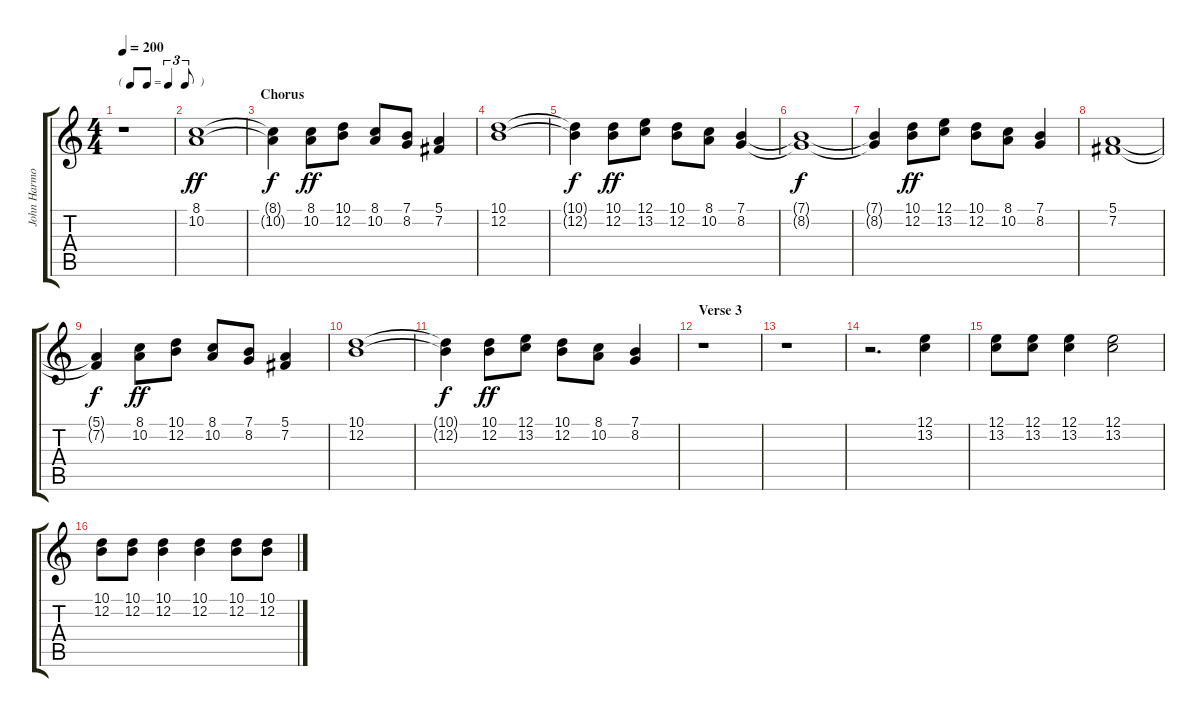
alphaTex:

\track ("John Harmonica" "John Harmo") {instrument harmonica}
\staff {score tabs}
\tuning (E4 B3 G3 D3 A2 E2) {hide}
\ts (4 4)
\tf triplet8th
\tempo 200
\clef g2
\ks c
r.1{dy ff} |
(8.1 10.2).1 |
\section ("" "Chorus")
(8.1{t} 10.2{t}).4{dy f} (8.1 10.2).8{dy ff} (10.1 12.2).8 (8.1 10.2).8 (7.1 8.2).8 (5.1 7.2).4 |
(10.1 12.2).1 |
(10.1{t} 12.2{t}).4{dy f} (10.1 12.2).8{dy ff} (12.1 13.2).8 (10.1 12.2).8 (8.1 10.2).8 (7.1 8.2).4 |
(7.1{t} 8.2{t}).1{dy f} |
(7.1{t} 8.2{t}).4 (10.1 12.2).8{dy ff} (12.1 13.2).8 (10.1 12.2).8 (8.1 10.2).8 (7.1 8.2).4 |
(5.1 7.2).1 |
(5.1{t} 7.2{t}).4{dy f} (8.1 10.2).8{dy ff} (10.1 12.2).8 (8.1 10.2).8 (7.1 8.2).8 (5.1 7.2).4 |
(10.1 12.2).1 |
(10.1{t} 12.2{t}).4{dy f} (10.1 12.2).8{dy ff} (12.1 13.2).8 (10.1 12.2).8 (8.1 10.2).8 (7.1 8.2).4 |
\section ("" "Verse 3")
r.1 |
r.1 |
r.2{d} (12.1 13.2).4 |
(12.1 13.2).8 (12.1 13.2).8 (12.1 13.2).4 (12.1 13.2).2 |
(10.1 12.2).8 (10.1 12.2).8 (10.1 12.2).4 (10.1 12.2).4 (10.1 12.2).8 (10.1 12.2).8
